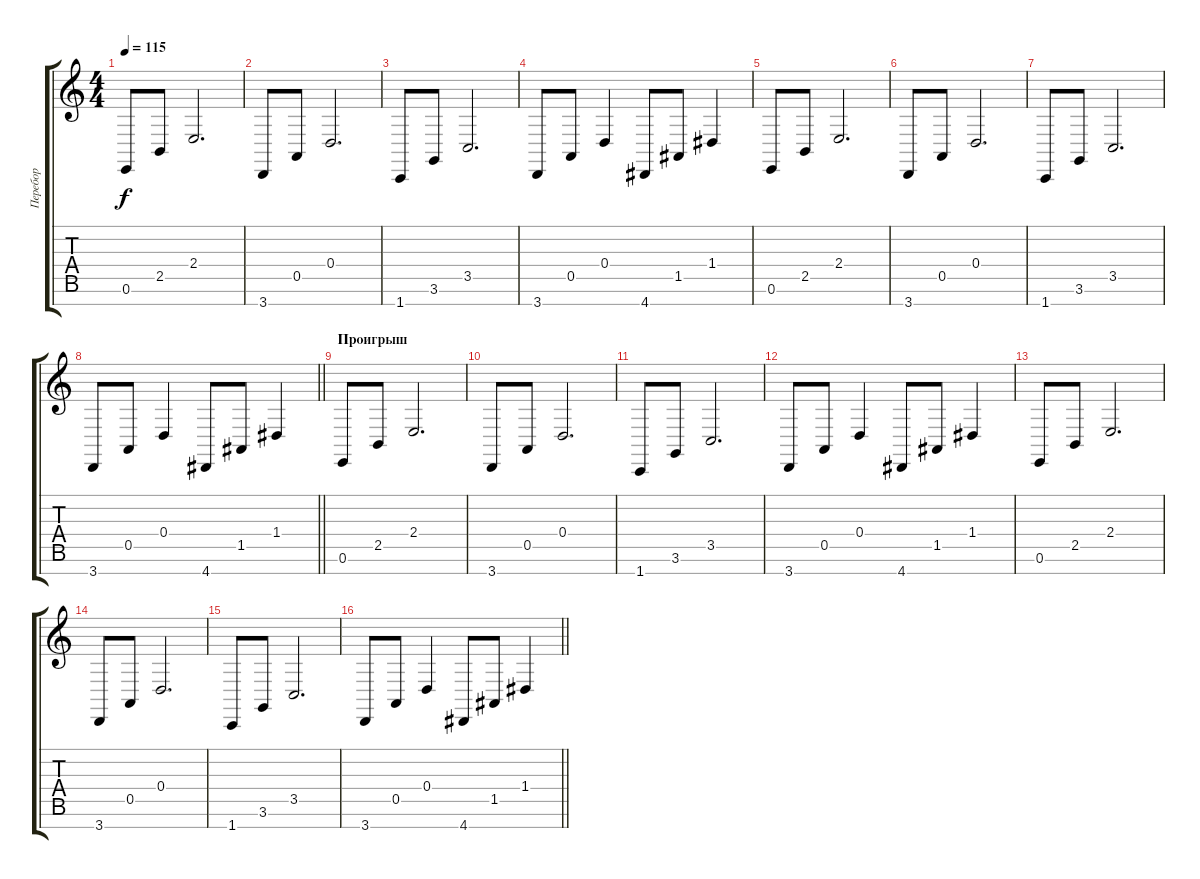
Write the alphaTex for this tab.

\track ("Перебор" "Перебор") {instrument acousticgrandpiano}
\staff {score tabs}
\tuning (E4 B3 G3 D3 A2 E2 B1) {hide}
\ts (4 4)
\tempo 115
\clef g2
\ks c
0.6.8{dy f} 2.5.8 2.4.2{d} |
3.7.8 0.5.8 0.4.2{d} |
1.7.8 3.6.8 3.5.2{d} |
3.7.8 0.5.8 0.4.4 4.7.8 1.5.8 1.4.4 |
0.6.8 2.5.8 2.4.2{d} |
3.7.8 0.5.8 0.4.2{d} |
1.7.8 3.6.8 3.5.2{d} |
\barLineRight lightlight
3.7.8 0.5.8 0.4.4 4.7.8 1.5.8 1.4.4 |
\section ("" "Проигрыш")
0.6.8 2.5.8 2.4.2{d} |
3.7.8 0.5.8 0.4.2{d} |
1.7.8 3.6.8 3.5.2{d} |
3.7.8 0.5.8 0.4.4 4.7.8 1.5.8 1.4.4 |
0.6.8 2.5.8 2.4.2{d} |
3.7.8 0.5.8 0.4.2{d} |
1.7.8 3.6.8 3.5.2{d} |
\barLineRight lightlight
3.7.8 0.5.8 0.4.4 4.7.8 1.5.8 1.4.4
